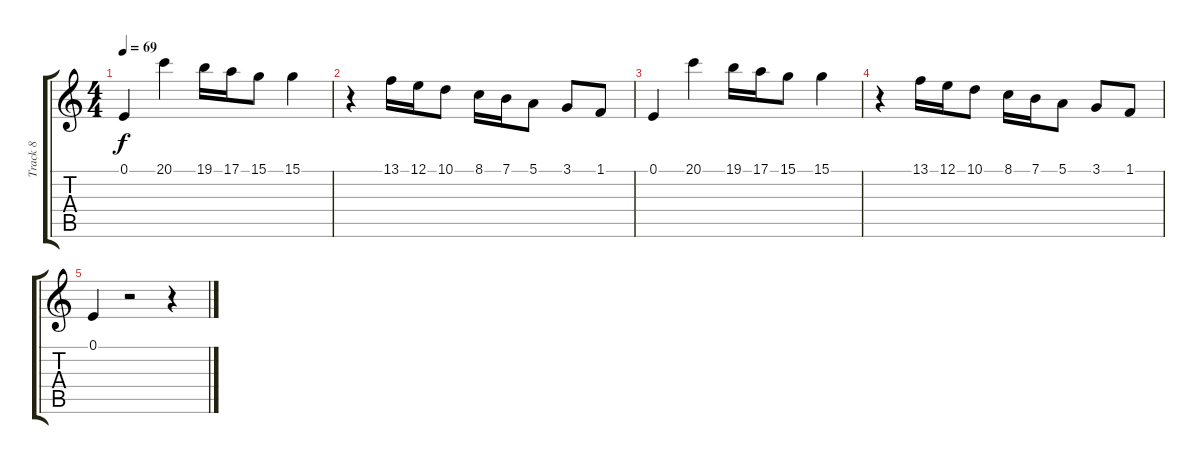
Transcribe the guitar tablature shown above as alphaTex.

\track ("Track 8" "Track 8") {instrument acousticgrandpiano}
\staff {score tabs}
\tuning (E4 B3 G3 D3 A2 E2) {hide}
\ts (4 4)
\tempo 69
\clef g2
\ks c
0.1.4{dy f} 20.1.4 19.1.16 17.1.16 15.1.8 15.1.4 |
r.4 13.1.16 12.1.16 10.1.8 8.1.16 7.1.16 5.1.8 3.1.8 1.1.8 |
0.1.4 20.1.4 19.1.16 17.1.16 15.1.8 15.1.4 |
r.4 13.1.16{volume 12} 12.1.16{volume 12} 10.1.8{volume 11} 8.1.16{volume 10} 7.1.16{volume 9} 5.1.8{volume 9} 3.1.8{volume 8} 1.1.8{volume 6} |
0.1.4{volume 5} r.2 r.4
